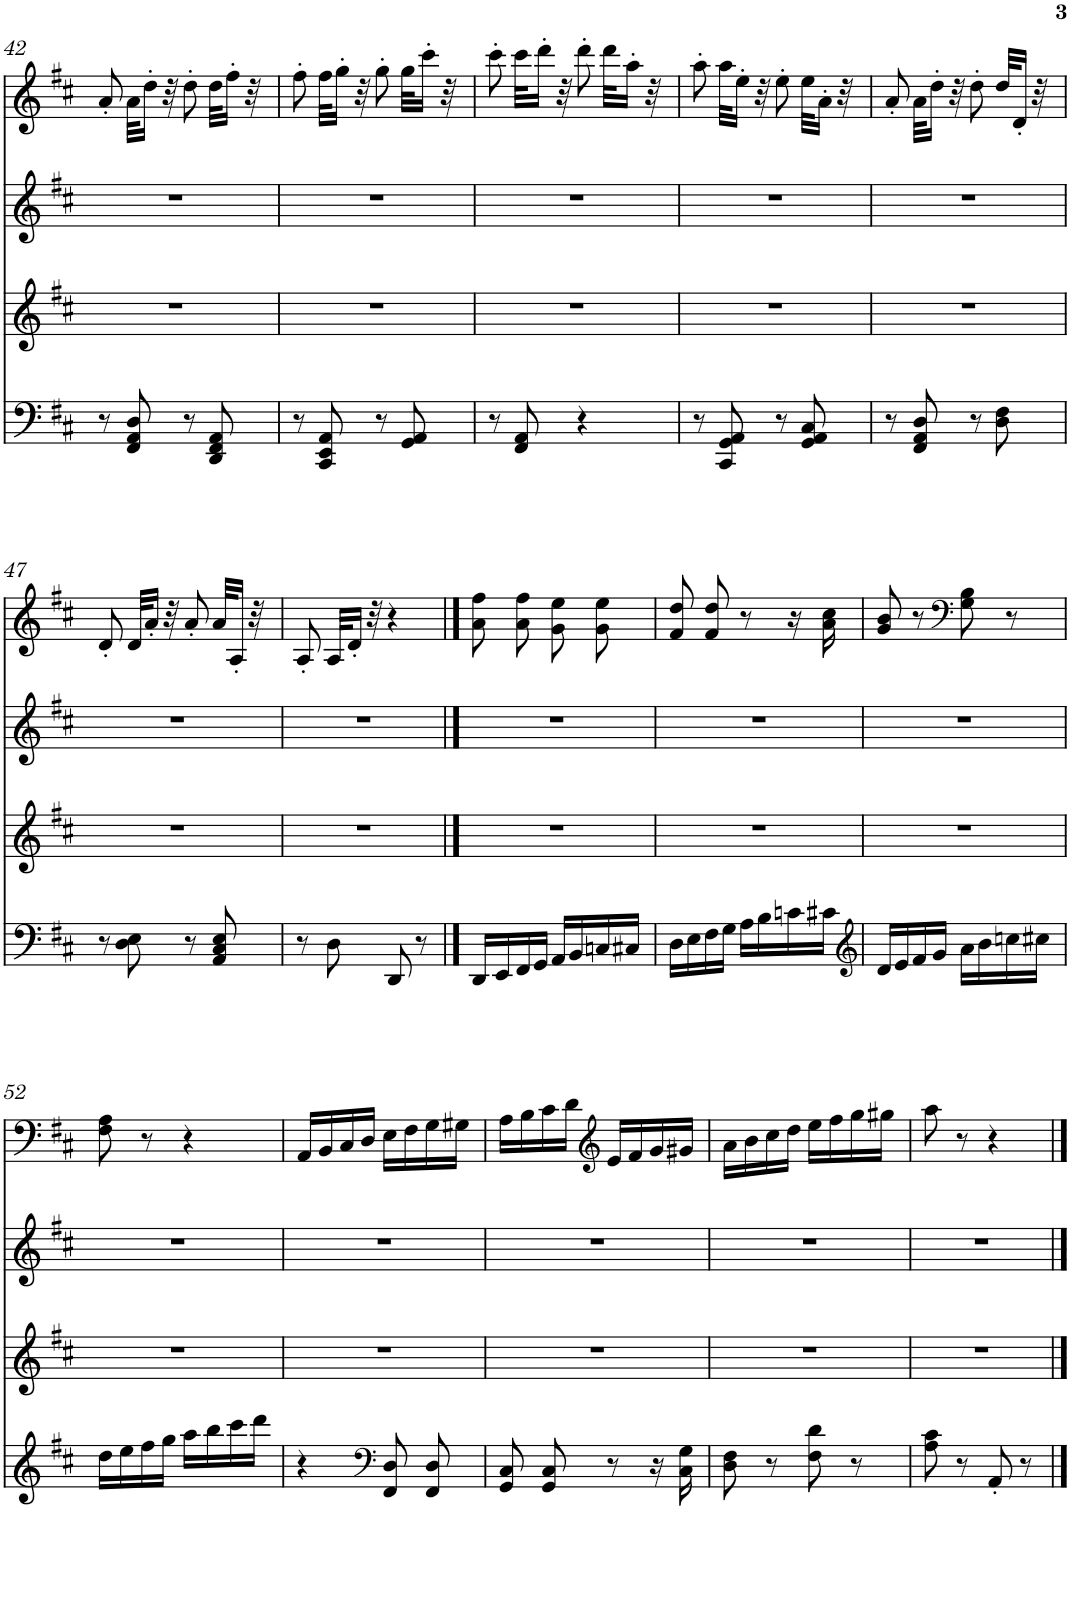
**kern	**kern	**kern	**kern
*part4	*part3	*part2	*part1
*staff4	*staff3	*staff2	*staff1
*I"None	*I"None	*I"None	*I"None
!!LO:PB:g=z
*clefF4	*clefG2	*clefG2	*clefG2
*k[f#c#]	*k[f#c#]	*k[f#c#]	*k[f#c#]
*M2/4	*M2/4	*M2/4	*M2/4
=42	=42	=42	=42
8r	2r	2r	8a'/
8FF#/ 8AA/ 8D/	.	.	32a\KLL
.	.	.	16dd'\JJ
.	.	.	32r
8r	.	.	8dd'\
8DD/ 8FF#/ 8AA/	.	.	32dd\KLL
.	.	.	16ff#'\JJ
.	.	.	32r
=43	=43	=43	=43
8r	2r	2r	8ff#'\
8CC#/ 8EE/ 8AA/	.	.	32ff#\KLL
.	.	.	16gg'\JJ
.	.	.	32r
8r	.	.	8gg'\
8GG/ 8AA/	.	.	32gg\KLL
.	.	.	16ccc#'\JJ
.	.	.	32r
=44	=44	=44	=44
8r	2r	2r	8ccc#'\
8FF#/ 8AA/	.	.	32ccc#\KLL
.	.	.	16ddd'\JJ
.	.	.	32r
4r	.	.	8ddd'\
.	.	.	32ddd\KLL
.	.	.	16aa'\JJ
.	.	.	32r
=45	=45	=45	=45
8r	2r	2r	8aa'\
8CC#/ 8GG/ 8AA/	.	.	32aa\KLL
.	.	.	16ee'\JJ
.	.	.	32r
8r	.	.	8ee'\
8GG/ 8AA/ 8C#/	.	.	32ee\KLL
.	.	.	16a'\JJ
.	.	.	32r
=46	=46	=46	=46
8r	2r	2r	8a'/
8FF#/ 8AA/ 8D/	.	.	32a\KLL
.	.	.	16dd'\JJ
.	.	.	32r
8r	.	.	8dd'\
8D\ 8F#\	.	.	32dd/KLL
.	.	.	16d'/JJ
.	.	.	32r
!!LO:LB:g=z
=47	=47	=47	=47
8r	2r	2r	8d'/
8D\ 8E\	.	.	32d/KLL
.	.	.	16a'/JJ
.	.	.	32r
8r	.	.	8a'/
8AA/ 8C#/ 8E/	.	.	32a/KLL
.	.	.	16A'/JJ
.	.	.	32r
=48	=48	=48	=48
8r	2r	2r	8A'/
8D\	.	.	32A/KLL
.	.	.	16d'/JJ
.	.	.	32r
8DD/	.	.	4r
8r	.	.	.
==49	==49	==49	==49
16DD/LL	2r	2r	8a\ 8ff#\
16EE/	.	.	.
16FF#/	.	.	8a\ 8ff#\
16GG/JJ	.	.	.
16AA/LL	.	.	8g\ 8ee\
16BB/	.	.	.
16Cn/	.	.	8g\ 8ee\
16C#X/JJ	.	.	.
=50	=50	=50	=50
16D\LL	2r	2r	8f#/ 8dd/
16E\	.	.	.
16F#\	.	.	8f#/ 8dd/
16G\JJ	.	.	.
16A\LL	.	.	8r
16B\	.	.	.
16cn\	.	.	16r
16c#X\JJ	.	.	16a\ 16cc#\
=51	=51	=51	=51
*clefG2	*	*	*
16d/LL	2r	2r	8g/ 8b/
16e/	.	.	.
16f#/	.	.	8r
16g/JJ	.	.	.
*	*	*	*clefF4
16a\LL	.	.	8G\ 8B\
16b\	.	.	.
16ccn\	.	.	8r
16cc#X\JJ	.	.	.
!!LO:LB:g=z
=52	=52	=52	=52
16dd\LL	2r	2r	8F#\ 8A\
16ee\	.	.	.
16ff#\	.	.	8r
16gg\JJ	.	.	.
16aa\LL	.	.	4r
16bb\	.	.	.
16ccc#\	.	.	.
16ddd\JJ	.	.	.
=53	=53	=53	=53
4r	2r	2r	16AA/LL
.	.	.	16BB/
.	.	.	16C#/
.	.	.	16D/JJ
*clefF4	*	*	*
8FF#/ 8D/	.	.	16E\LL
.	.	.	16F#\
8FF#/ 8D/	.	.	16G\
.	.	.	16G#X\JJ
=54	=54	=54	=54
8GG/ 8C#/	2r	2r	16A\LL
.	.	.	16B\
8GG/ 8C#/	.	.	16c#\
.	.	.	16d\JJ
*	*	*	*clefG2
8r	.	.	16e/LL
.	.	.	16f#/
16r	.	.	16g/
16C#\ 16G\	.	.	16g#X/JJ
=55	=55	=55	=55
8D\ 8F#\	2r	2r	16a\LL
.	.	.	16b\
8r	.	.	16cc#\
.	.	.	16dd\JJ
8F#\ 8d\	.	.	16ee\LL
.	.	.	16ff#\
8r	.	.	16gg\
.	.	.	16gg#X\JJ
=56	=56	=56	=56
8A\ 8c#\	2r	2r	8aa\
8r	.	.	8r
8AA'/	.	.	4r
8r	.	.	.
==	==	==	==
*-	*-	*-	*-
